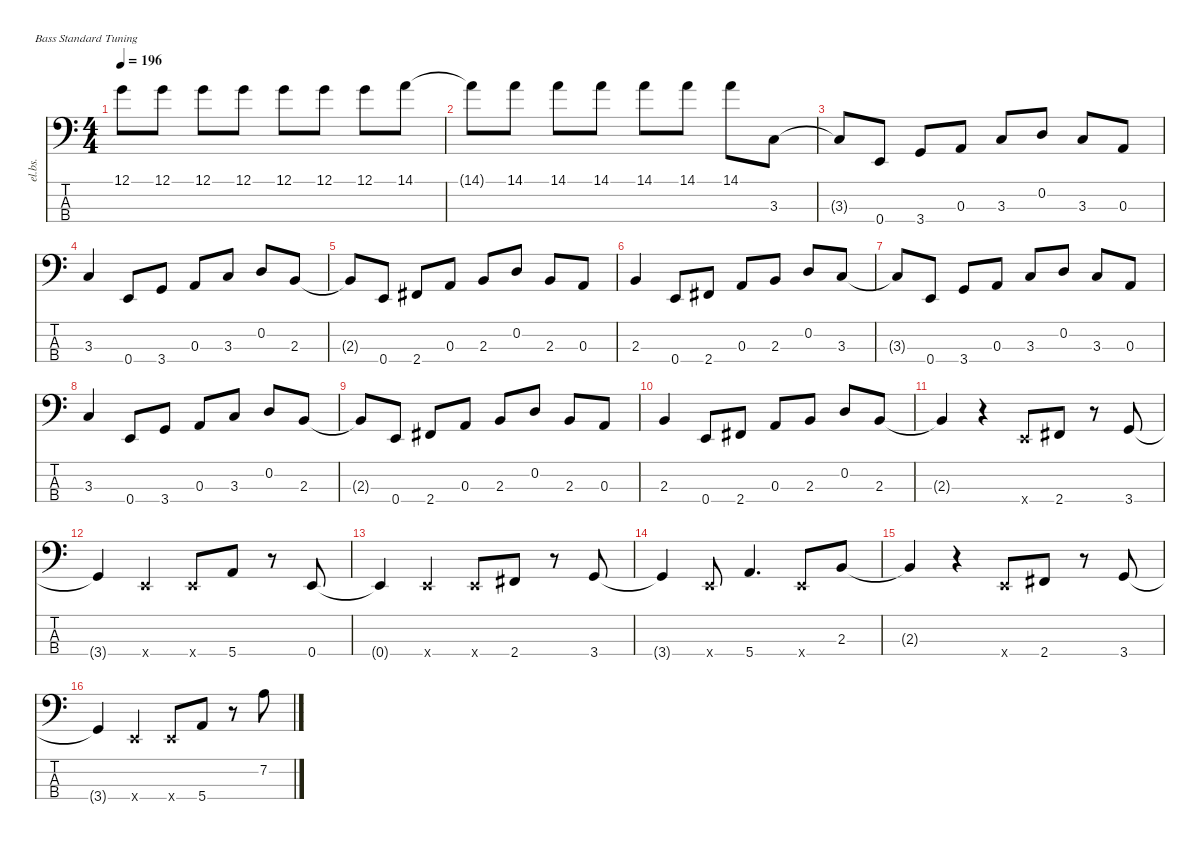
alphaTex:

\defaultSystemsLayout 4
\hideDynamics
\bracketExtendMode nobrackets
\track ("Effelson" "el.bs.") {mute instrument electricbasspick}
\staff {score tabs}
\tuning (G2 D2 A1 E1)
\ts (4 4)
\tempo 196
\clef f4
\ks c
12.1{t}.8{dy f} 12.1.8 12.1.8 12.1.8 12.1.8 12.1.8 12.1.8 14.1.8 |
14.1{t}.8 14.1.8 14.1.8 14.1.8 14.1.8 14.1.8 14.1.8 3.3.8 |
3.3{t}.8 0.4.8 3.4.8 0.3.8 3.3.8 0.2.8 3.3.8 0.3.8 |
3.3.4 0.4.8 3.4.8 0.3.8 3.3.8 0.2.8 2.3.8 |
2.3{t}.8 0.4.8 2.4{acc #}.8 0.3.8 2.3.8 0.2.8 2.3.8 0.3.8 |
2.3.4 0.4.8 2.4{acc #}.8 0.3.8 2.3.8 0.2.8 3.3.8 |
3.3{t}.8 0.4.8 3.4.8 0.3.8 3.3.8 0.2.8 3.3.8 0.3.8 |
3.3.4 0.4.8 3.4.8 0.3.8 3.3.8 0.2.8 2.3.8 |
2.3{t}.8 0.4.8 2.4{acc #}.8 0.3.8 2.3.8 0.2.8 2.3.8 0.3.8 |
2.3.4 0.4.8 2.4{acc #}.8 0.3.8 2.3.8 0.2.8 2.3.8 |
2.3{t}.4 r.4 0.4{x}.8 2.4{acc #}.8 r.8 3.4.8 |
3.4{t}.4 0.4{x}.4 0.4{x}.8 5.4.8 r.8 0.4.8 |
0.4{t}.4 0.4{x}.4 0.4{x}.8 2.4{acc #}.8 r.8 3.4.8 |
3.4{t}.4 0.4{x}.8 5.4.4{d} 0.4{x}.8 2.3.8 |
2.3{t}.4 r.4 0.4{x}.8 2.4{acc #}.8 r.8 3.4.8 |
3.4{t}.4 0.4{x}.4 0.4{x}.8 5.4.8 r.8 7.2.8
